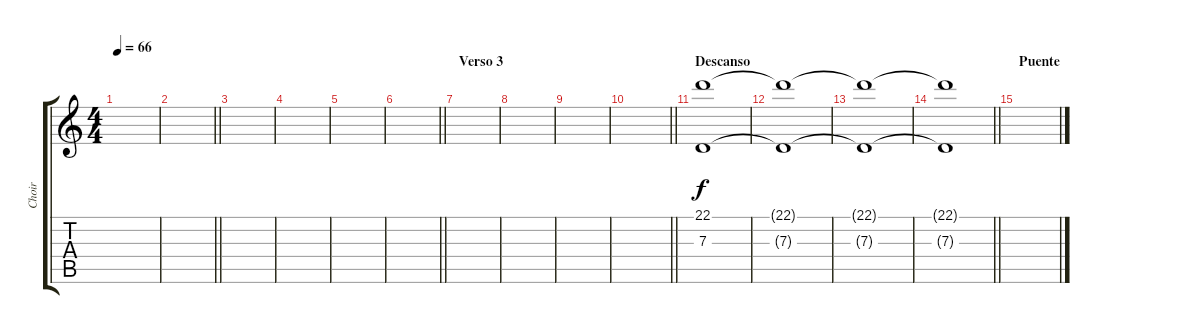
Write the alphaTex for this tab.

\track ("Choir" "Choir") {instrument stringensemble1}
\staff {score tabs}
\tuning (E4 B3 G3 D3 A2 E2) {hide}
\ts (4 4)
\tempo 66
\clef g2
\ks c
|
\barLineRight lightlight
|
|
|
|
\barLineRight lightlight
|
\section ("" "Verso 3")
|
|
|
\barLineRight lightlight
|
\section ("" "Descanso")
(22.1 7.3).1 |
(22.1{t} 7.3{t}).1 |
(22.1{t} 7.3{t}).1 |
\barLineRight lightlight
(22.1{t} 7.3{t}).1{volume 10} |
\section ("" "Puente")
